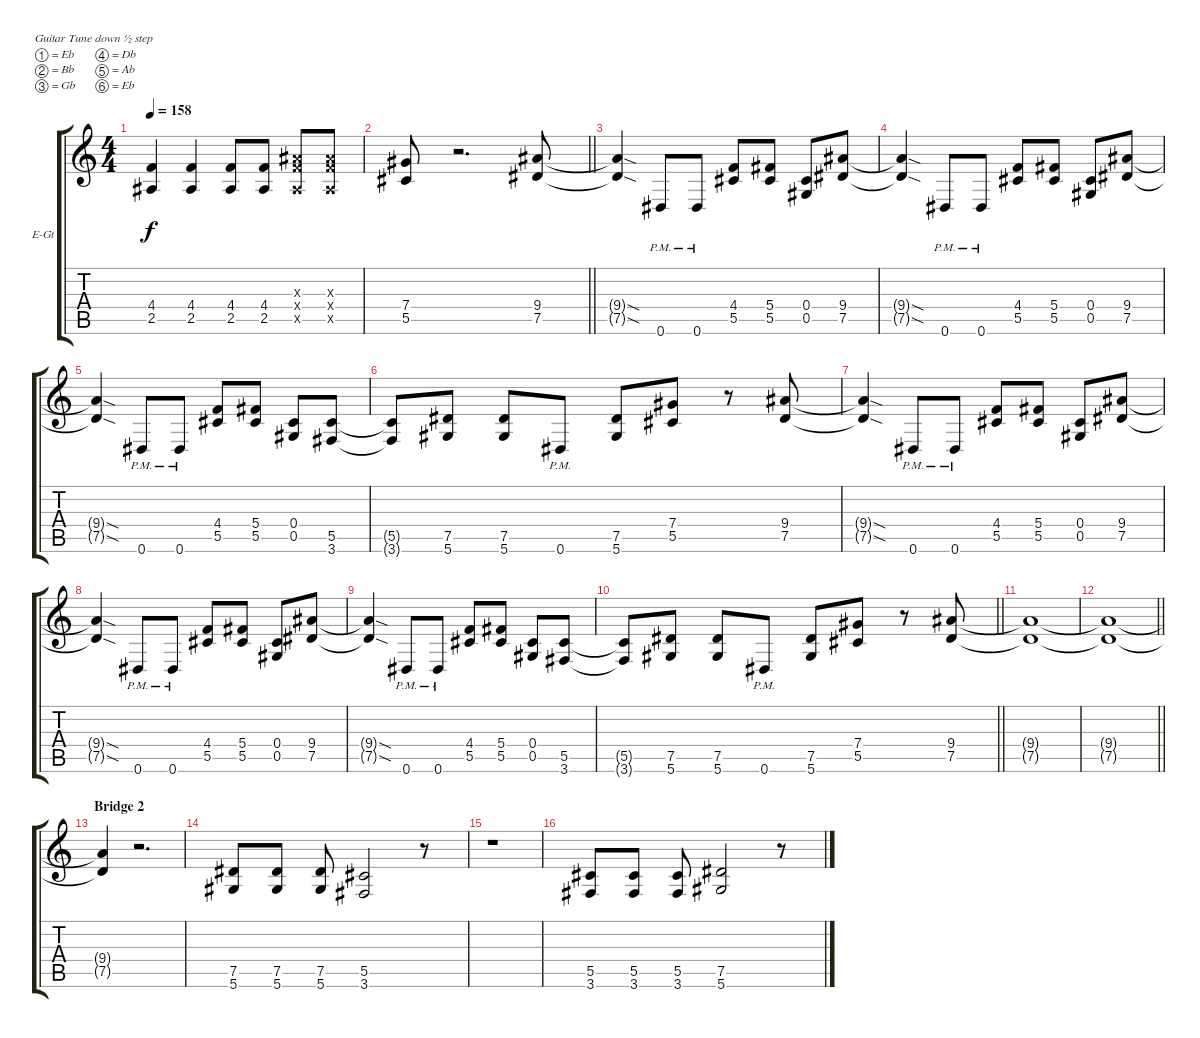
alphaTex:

\bracketExtendMode groupsimilarinstruments
\firstSystemTrackNameOrientation horizontal
\otherSystemsTrackNameOrientation horizontal
\track ("Guitar 2" "E-Gt") {instrument distortionguitar}
\staff {score tabs}
\tuning (Eb4 Bb3 Gb3 Db3 Ab2 Eb2)
\ts (4 4)
\tempo 158
\clef g2
\ks c
(4.4 2.5).4{dy f} (4.4 2.5).4 (4.4 2.5).8 (4.4 2.5).8 (4.3{x} 4.4{x} 2.5{x}).8 (4.3{x} 4.4{x} 2.5{x}).8 |
\barLineRight lightlight
(7.4 5.5).8 r.2{d} (9.4 7.5).8 |
\section ("" "")
(9.4{sod t} 7.5{sod t}).4 0.6{pm}.8 0.6{pm}.8 (4.4 5.5).8 (5.4 5.5).8 (0.4 0.5).8 (9.4 7.5).8 |
(9.4{sod t} 7.5{sod t}).4 0.6{pm}.8 0.6{pm}.8 (4.4 5.5).8 (5.4 5.5).8 (0.4 0.5).8 (9.4 7.5).8 |
(9.4{sod t} 7.5{sod t}).4 0.6{pm}.8 0.6{pm}.8 (4.4 5.5).8 (5.4 5.5).8 (0.4 0.5).8 (5.5 3.6).8 |
(5.5{t} 3.6{t}).8 (7.5 5.6).8 (7.5 5.6).8 0.6{pm}.8 (7.5 5.6).8 (7.4 5.5).8 r.8 (9.4 7.5).8 |
(9.4{sod t} 7.5{sod t}).4 0.6{pm}.8 0.6{pm}.8 (4.4 5.5).8 (5.4 5.5).8 (0.4 0.5).8 (9.4 7.5).8 |
(9.4{sod t} 7.5{sod t}).4 0.6{pm}.8 0.6{pm}.8 (4.4 5.5).8 (5.4 5.5).8 (0.4 0.5).8 (9.4 7.5).8 |
(9.4{sod t} 7.5{sod t}).4 0.6{pm}.8 0.6{pm}.8 (4.4 5.5).8 (5.4 5.5).8 (0.4 0.5).8 (5.5 3.6).8 |
\barLineRight lightlight
(5.5{t} 3.6{t}).8 (7.5 5.6).8 (7.5 5.6).8 0.6{pm}.8 (7.5 5.6).8 (7.4 5.5).8 r.8 (9.4 7.5).8 |
\section ("" "")
(9.4{t} 7.5{t}).1 |
\barLineRight lightlight
(9.4{t} 7.5{t}).1 |
\section ("" "Bridge 2")
(9.4{t} 7.5{t}).4 r.2{d} |
(7.5 5.6).8 (7.5 5.6).8 (7.5 5.6).8 (5.5 3.6).2 r.8 |
r.1 |
(5.5 3.6).8 (5.5 3.6).8 (5.5 3.6).8 (7.5 5.6).2 r.8
